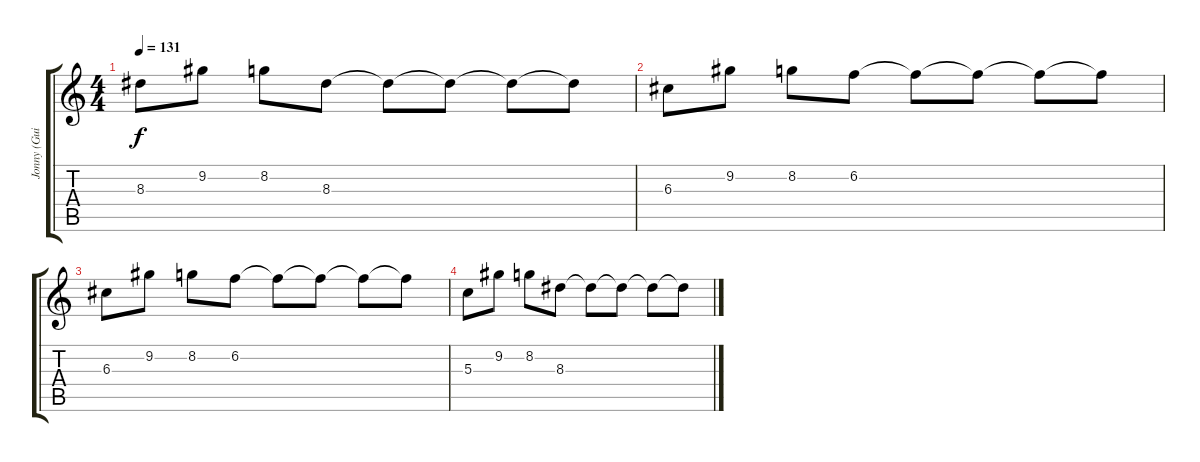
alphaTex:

\track ("Jonny (Guitar)" "Jonny (Gui") {instrument overdrivenguitar}
\staff {score tabs}
\tuning (E4 B3 G3 D3 A2 E2) {hide}
\ts (4 4)
\tempo 131
\clef g2
\ks c
8.3.8{dy f} 9.2.8 8.2.8 8.3.8 8.3{t}.8 8.3{t}.8 8.3{t}.8 8.3{t}.8 |
6.3.8 9.2.8 8.2.8 6.2.8 6.2{t}.8 6.2{t}.8 6.2{t}.8 6.2{t}.8 |
6.3.8{volume 0} 9.2.8 8.2.8 6.2.8 6.2{t}.8 6.2{t}.8 6.2{t}.8 6.2{t}.8 |
5.3.8 9.2.8 8.2.8 8.3.8 8.3{t}.8 8.3{t}.8 8.3{t}.8 8.3{t}.8
